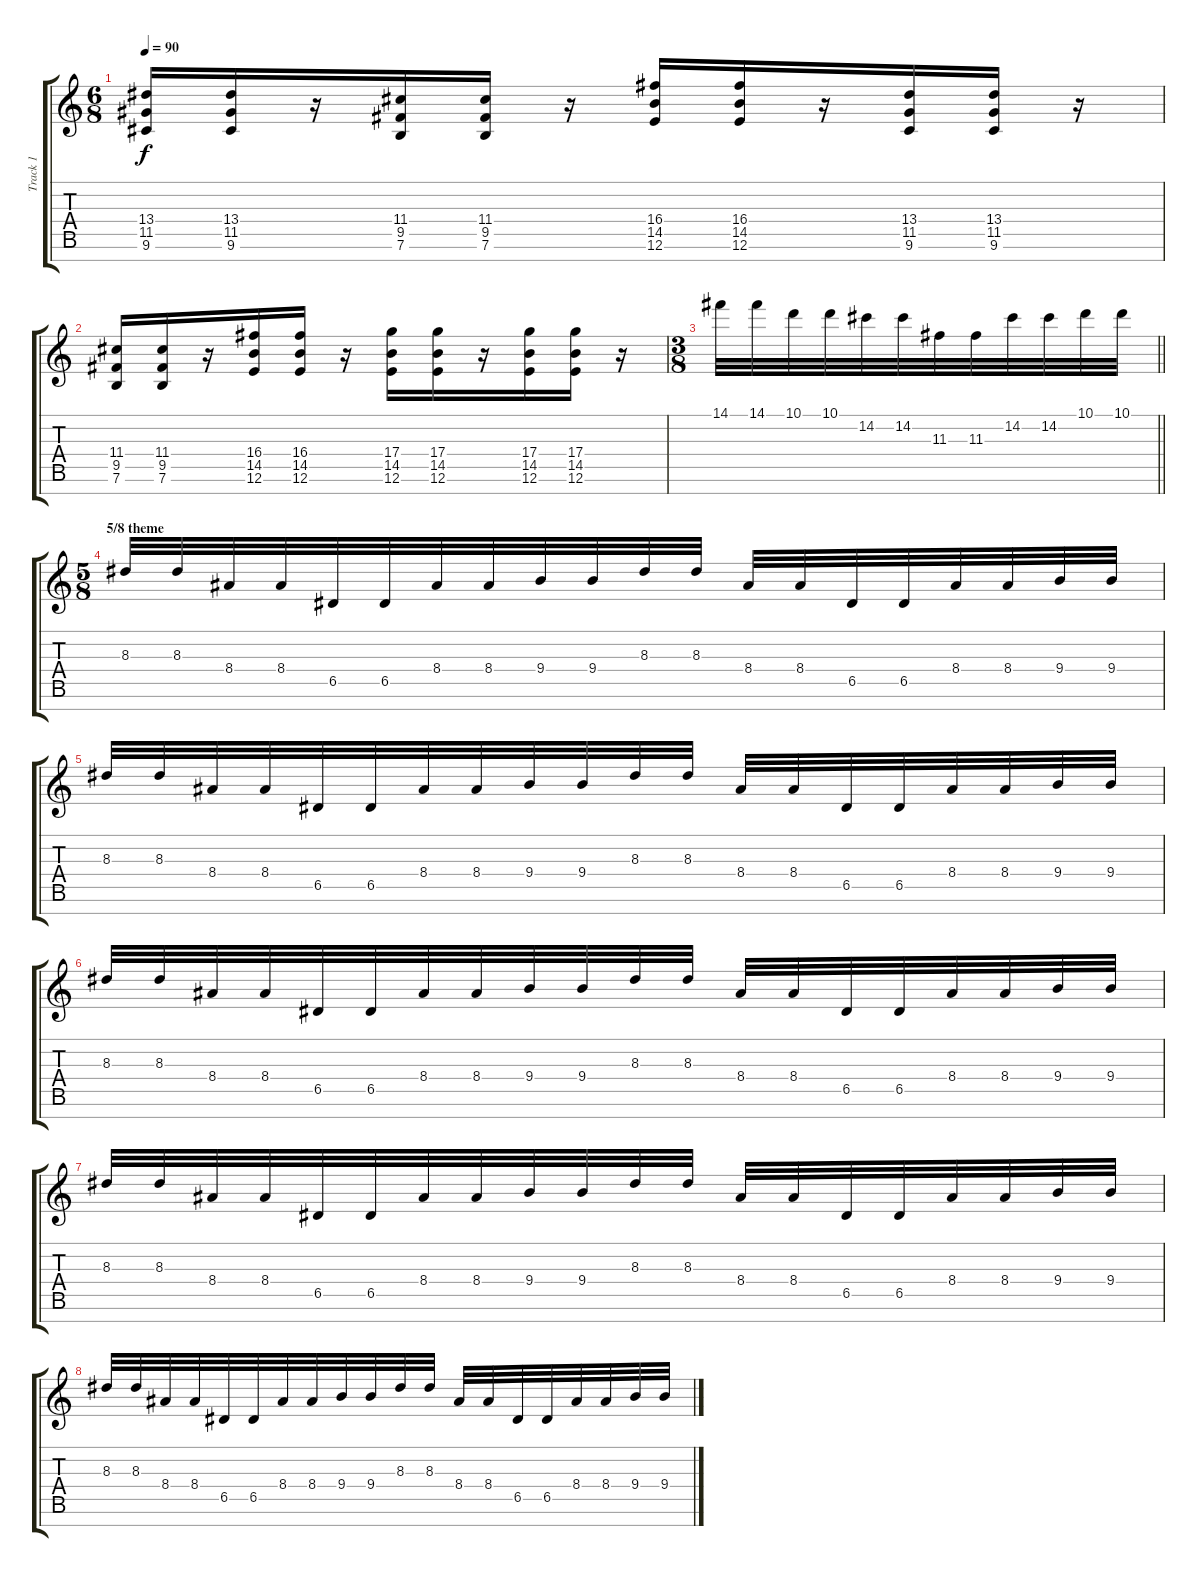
\track ("Track 1" "Track 1") {instrument overdrivenguitar}
\staff {score tabs}
\tuning (E4 B3 G3 D3 A2 E2 B1) {hide}
\ts (6 8)
\tempo 90
\clef g2
\ks c
(13.4 11.5 9.6).16{dy f} (13.4 11.5 9.6).16 r.16 (11.4 9.5 7.6).16 (11.4 9.5 7.6).16 r.16 (16.4 14.5 12.6).16 (16.4 14.5 12.6).16 r.16 (13.4 11.5 9.6).16 (13.4 11.5 9.6).16 r.16 |
(11.4 9.5 7.6).16 (11.4 9.5 7.6).16 r.16 (16.4 14.5 12.6).16 (16.4 14.5 12.6).16 r.16 (17.4 14.5 12.6).16 (17.4 14.5 12.6).16 r.16 (17.4 14.5 12.6).16 (17.4 14.5 12.6).16 r.16 |
\ts (3 8)
\barLineRight lightlight
14.1.32 14.1.32 10.1.32 10.1.32 14.2.32 14.2.32 11.3.32 11.3.32 14.2.32 14.2.32 10.1.32 10.1.32 |
\ts (5 8)
\section ("" "5/8 theme")
8.3.32 8.3.32 8.4.32 8.4.32 6.5.32 6.5.32 8.4.32 8.4.32 9.4.32 9.4.32 8.3.32 8.3.32 8.4.32 8.4.32 6.5.32 6.5.32 8.4.32 8.4.32 9.4.32 9.4.32 |
8.3.32 8.3.32 8.4.32 8.4.32 6.5.32 6.5.32 8.4.32 8.4.32 9.4.32 9.4.32 8.3.32 8.3.32 8.4.32 8.4.32 6.5.32 6.5.32 8.4.32 8.4.32 9.4.32 9.4.32 |
8.3.32 8.3.32 8.4.32 8.4.32 6.5.32 6.5.32 8.4.32 8.4.32 9.4.32 9.4.32 8.3.32 8.3.32 8.4.32 8.4.32 6.5.32 6.5.32 8.4.32 8.4.32 9.4.32 9.4.32 |
8.3.32 8.3.32 8.4.32 8.4.32 6.5.32 6.5.32 8.4.32 8.4.32 9.4.32 9.4.32 8.3.32 8.3.32 8.4.32 8.4.32 6.5.32 6.5.32 8.4.32 8.4.32 9.4.32 9.4.32 |
8.3.32 8.3.32 8.4.32 8.4.32 6.5.32 6.5.32 8.4.32 8.4.32 9.4.32 9.4.32 8.3.32 8.3.32 8.4.32 8.4.32 6.5.32 6.5.32 8.4.32 8.4.32 9.4.32 9.4.32
